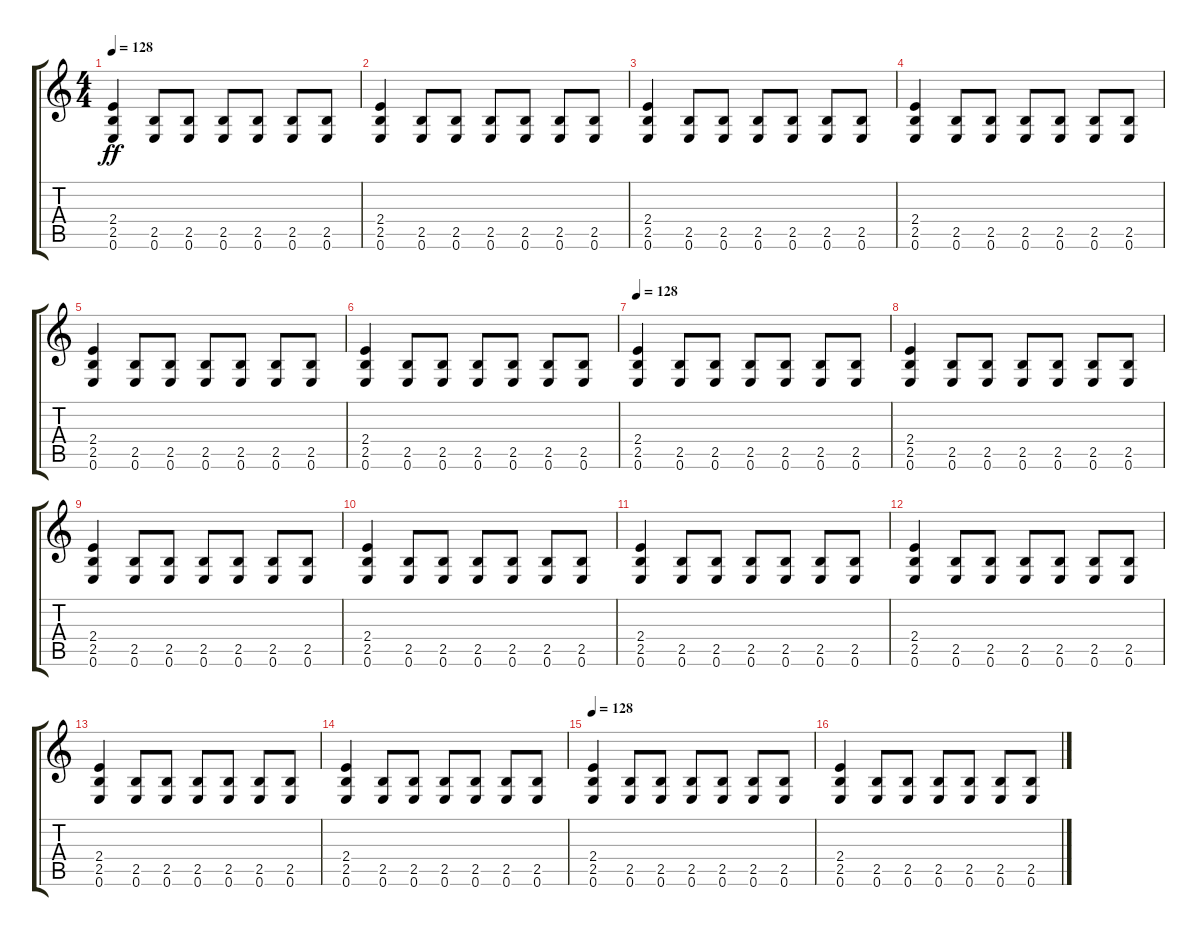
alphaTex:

\track "" {instrument distortionguitar}
\staff {score tabs}
\tuning (E4 B3 G3 D3 A2 E2) {hide}
\ts (4 4)
\tempo 128
\clef g2
\ks c
(2.4 2.5 0.6).4{dy ff} (2.5 0.6).8 (2.5 0.6).8 (2.5 0.6).8 (2.5 0.6).8 (2.5 0.6).8 (2.5 0.6).8 |
(2.4 2.5 0.6).4 (2.5 0.6).8 (2.5 0.6).8 (2.5 0.6).8 (2.5 0.6).8 (2.5 0.6).8 (2.5 0.6).8 |
(2.4 2.5 0.6).4 (2.5 0.6).8 (2.5 0.6).8 (2.5 0.6).8 (2.5 0.6).8 (2.5 0.6).8 (2.5 0.6).8 |
(2.4 2.5 0.6).4 (2.5 0.6).8 (2.5 0.6).8 (2.5 0.6).8 (2.5 0.6).8 (2.5 0.6).8 (2.5 0.6).8 |
(2.4 2.5 0.6).4 (2.5 0.6).8 (2.5 0.6).8 (2.5 0.6).8 (2.5 0.6).8 (2.5 0.6).8 (2.5 0.6).8 |
(2.4 2.5 0.6).4 (2.5 0.6).8 (2.5 0.6).8 (2.5 0.6).8 (2.5 0.6).8 (2.5 0.6).8 (2.5 0.6).8 |
\tempo 128
(2.4 2.5 0.6).4 (2.5 0.6).8 (2.5 0.6).8 (2.5 0.6).8 (2.5 0.6).8 (2.5 0.6).8 (2.5 0.6).8 |
(2.4 2.5 0.6).4 (2.5 0.6).8 (2.5 0.6).8 (2.5 0.6).8 (2.5 0.6).8 (2.5 0.6).8 (2.5 0.6).8 |
(2.4 2.5 0.6).4 (2.5 0.6).8 (2.5 0.6).8 (2.5 0.6).8 (2.5 0.6).8 (2.5 0.6).8 (2.5 0.6).8 |
(2.4 2.5 0.6).4 (2.5 0.6).8 (2.5 0.6).8 (2.5 0.6).8 (2.5 0.6).8 (2.5 0.6).8 (2.5 0.6).8 |
(2.4 2.5 0.6).4 (2.5 0.6).8 (2.5 0.6).8 (2.5 0.6).8 (2.5 0.6).8 (2.5 0.6).8 (2.5 0.6).8 |
(2.4 2.5 0.6).4 (2.5 0.6).8 (2.5 0.6).8 (2.5 0.6).8 (2.5 0.6).8 (2.5 0.6).8 (2.5 0.6).8 |
(2.4 2.5 0.6).4 (2.5 0.6).8 (2.5 0.6).8 (2.5 0.6).8 (2.5 0.6).8 (2.5 0.6).8 (2.5 0.6).8 |
(2.4 2.5 0.6).4 (2.5 0.6).8 (2.5 0.6).8 (2.5 0.6).8 (2.5 0.6).8 (2.5 0.6).8 (2.5 0.6).8 |
\tempo 128
(2.4 2.5 0.6).4 (2.5 0.6).8 (2.5 0.6).8 (2.5 0.6).8 (2.5 0.6).8 (2.5 0.6).8 (2.5 0.6).8 |
(2.4 2.5 0.6).4 (2.5 0.6).8 (2.5 0.6).8 (2.5 0.6).8 (2.5 0.6).8 (2.5 0.6).8 (2.5 0.6).8
